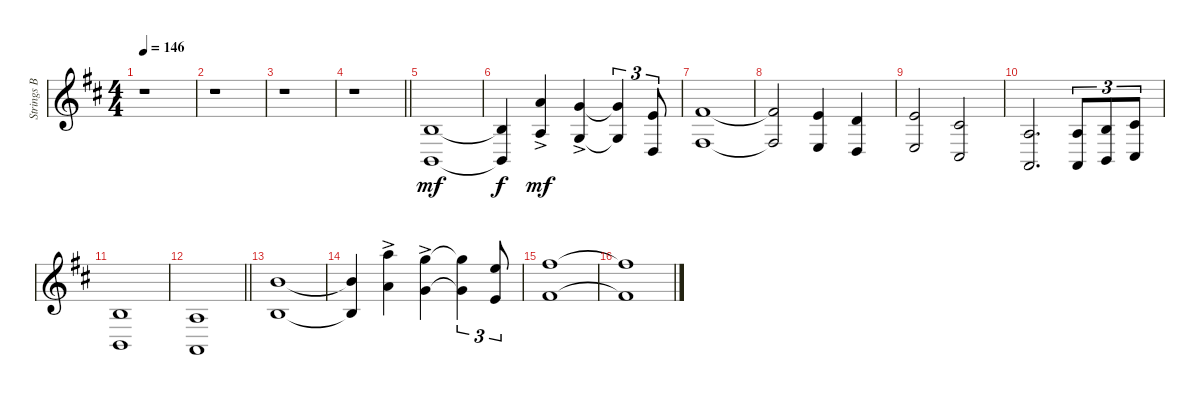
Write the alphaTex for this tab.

\track ("Strings B" "Strings B") {instrument frenchhorn}
\staff {score}
\tuning (E4 B3 G3 D3 A2 E2) {hide}
\ts (4 4)
\tempo 146
\clef g2
\ks bminor
r.1{dy mf} |
r.1 |
r.1 |
\barLineRight lightlight
r.1 |
\section ("" "")
(9.4 7.6).1 |
(9.4{t} 7.6{t}).4{dy f} (14.3{ac} 12.5).4{dy mf} (12.3{ac} 10.5).4 (12.3{t} 10.5{t}).4{tu (3 2)} (14.4 10.6).8{tu (3 2)} |
(11.3 9.5).1 |
(11.3{t} 9.5{t}).2 (14.4 12.6).4 (12.4 10.6).4 |
(14.4 12.6).2 (11.4 9.6).2 |
(7.4 5.6).2{d} (7.4 5.6).8{tu (3 2)} (9.4 7.6).8{tu (3 2)} (6.3 4.5).8{tu (3 2)} |
(9.4 7.6).1 |
\barLineRight lightlight
(7.4 5.6).1 |
\section ("" "")
(12.2 14.5).1 |
(12.2{t} 14.5{t}).4 (17.1{ac} 14.3{ac}).4 (15.1{ac} 12.3{ac}).4 (15.1{t} 12.3{t}).4{tu (3 2)} (12.1 14.4).8{tu (3 2)} |
(14.1 11.3).1 |
(14.1{t} 11.3{t}).1{volume 0}
